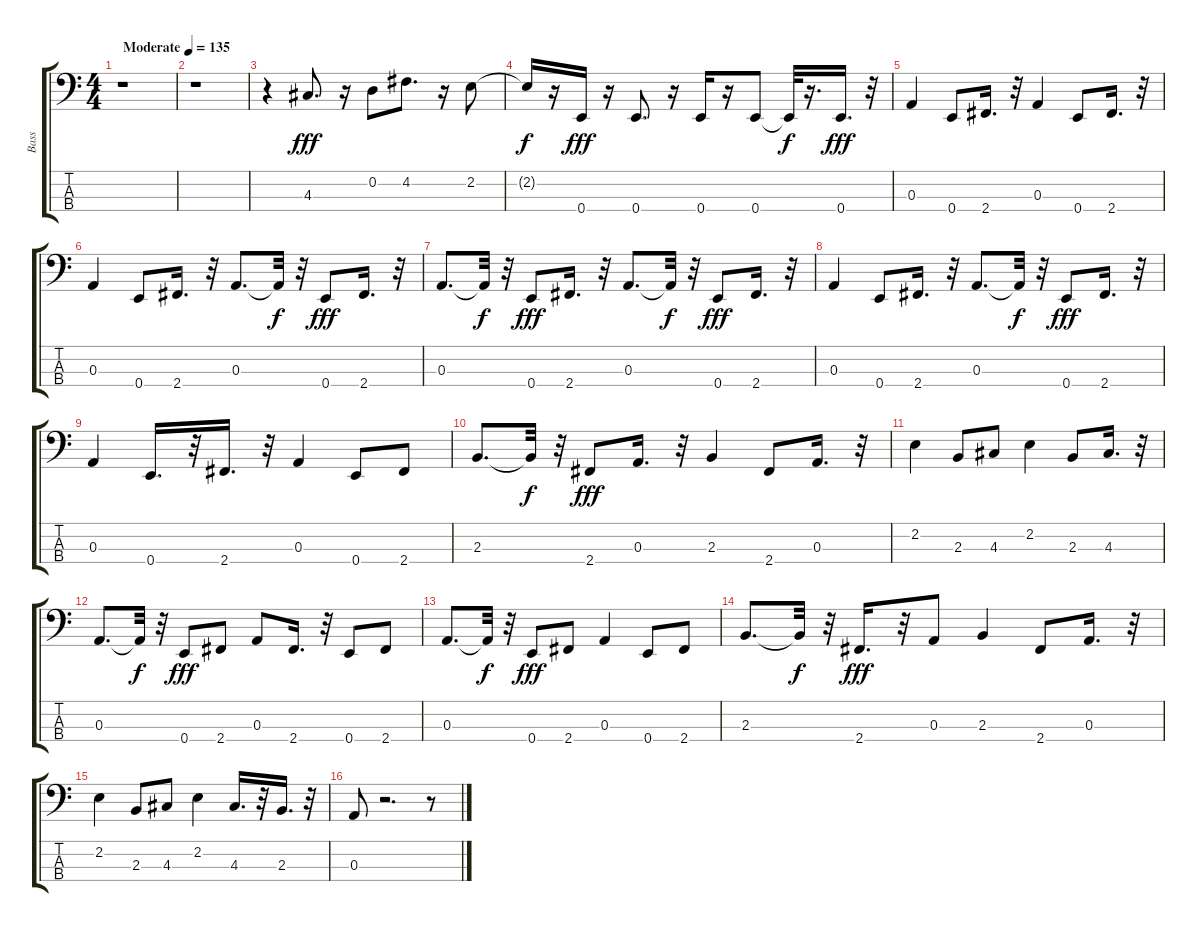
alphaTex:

\track ("Bass" "Bass") {instrument electricbasspick}
\staff {score tabs}
\tuning (G2 D2 A1 E1) {hide}
\ts (4 4)
\tempo (135 "Moderate")
\clef f4
\ks c
r.1{dy fff instrument electricbasspick} |
r.1 |
r.4 4.3.8{d} r.16 0.2.8 4.2.8{d} r.16 2.2.8 |
2.2{t}.16{dy f} r.16 0.4.16{dy fff} r.16 0.4.8{d} r.16 0.4.16 r.16 0.4.8 0.4{t}.32{dy f} r.16{d} 0.4.16{d dy fff} r.32 |
0.3.4 0.4.8 2.4.16{d} r.32 0.3.4 0.4.8 2.4.16{d} r.32 |
0.3.4 0.4.8 2.4.16{d} r.32 0.3.8{d} 0.3{t}.32{dy f} r.32 0.4.8{dy fff} 2.4.16{d} r.32 |
0.3.8{d} 0.3{t}.32{dy f} r.32 0.4.8{dy fff} 2.4.16{d} r.32 0.3.8{d} 0.3{t}.32{dy f} r.32 0.4.8{dy fff} 2.4.16{d} r.32 |
0.3.4 0.4.8 2.4.16{d} r.32 0.3.8{d} 0.3{t}.32{dy f} r.32 0.4.8{dy fff} 2.4.16{d} r.32 |
0.3.4 0.4.16{d} r.32 2.4.16{d} r.32 0.3.4 0.4.8 2.4.8 |
2.3.8{d} 2.3{t}.32{dy f} r.32 2.4.8{dy fff} 0.3.16{d} r.32 2.3.4 2.4.8 0.3.16{d} r.32 |
2.2.4 2.3.8 4.3.8 2.2.4 2.3.8 4.3.16{d} r.32 |
0.3.8{d} 0.3{t}.32{dy f} r.32 0.4.8{dy fff} 2.4.8 0.3.8 2.4.16{d} r.32 0.4.8 2.4.8 |
0.3.8{d} 0.3{t}.32{dy f} r.32 0.4.8{dy fff} 2.4.8 0.3.4 0.4.8 2.4.8 |
2.3.8{d} 2.3{t}.32{dy f} r.32 2.4.16{d dy fff} r.32 0.3.8 2.3.4 2.4.8 0.3.16{d} r.32 |
2.2.4 2.3.8 4.3.8 2.2.4 4.3.16{d} r.32 2.3.16{d} r.32 |
0.3.8 r.2{d} r.8
